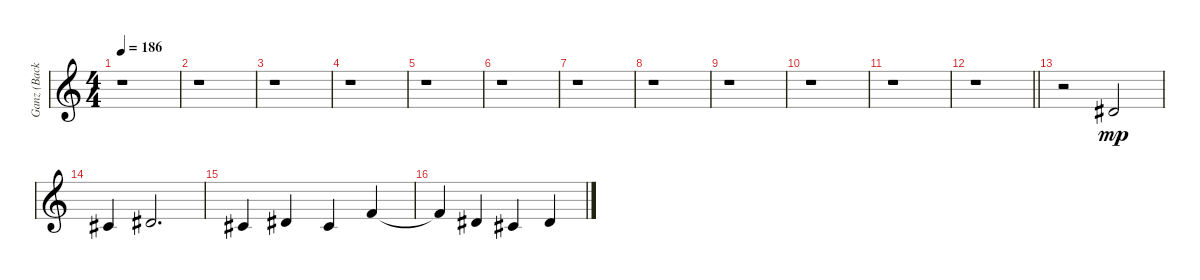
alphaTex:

\track ("Ganz (Back Vocal)" "Ganz (Back") {instrument violin}
\staff {score}
\tuning (Eb4 Bb3 Gb3 Db3 Ab2 Db2) {hide}
\ts (4 4)
\tempo 186
\clef g2
\ks c
r.1{dy f} |
r.1 |
r.1 |
r.1 |
r.1 |
r.1 |
r.1 |
r.1 |
r.1 |
r.1 |
r.1 |
\barLineRight lightlight
r.1 |
r.2 0.1.2{dy mp} |
3.2.4 0.1.2{d} |
3.2.4 0.1.4 3.2.4 2.1.4 |
2.1{t}.4 0.1.4 3.2.4 0.1.4
